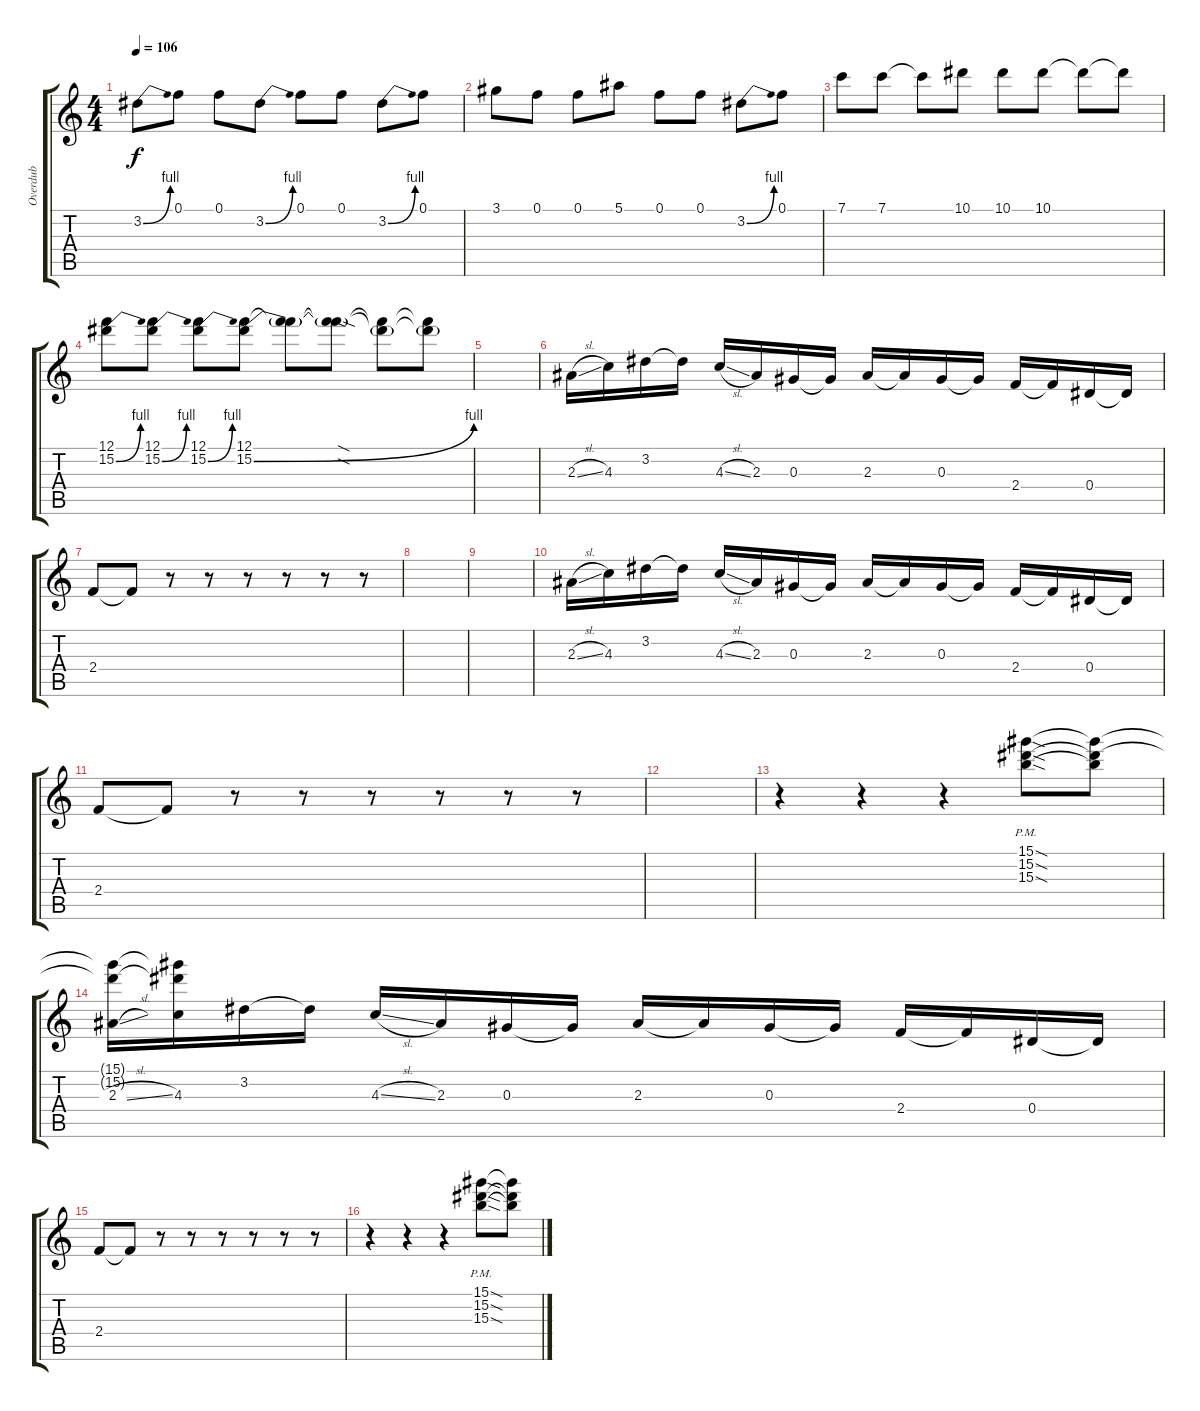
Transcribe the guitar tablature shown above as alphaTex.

\track ("Overdub" "Overdub") {instrument distortionguitar}
\staff {score tabs}
\tuning (F4 C4 Ab3 Eb3 Bb2 F2) {hide}
\ts (4 4)
\tempo 106
\clef g2
\ks c
3.2{be (bend 0 0 60 4)}.8{dy f} 0.1.8 0.1.8 3.2{be (bend 0 0 60 4)}.8 0.1.8 0.1.8 3.2{be (bend 0 0 60 4)}.8 0.1.8 |
3.1.8 0.1.8 0.1.8 5.1.8 0.1.8 0.1.8 3.2{be (bend 0 0 60 4)}.8 0.1.8 |
7.1.8 7.1.8 7.1{t}.8 10.1.8 10.1.8 10.1.8 10.1{t}.8 10.1{t}.8 |
(12.1 15.2{be (bend 0 0 60 4)}).8 (12.1 15.2{be (bend 0 0 60 4)}).8 (12.1 15.2{be (bend 0 0 60 4)}).8 (12.1 15.2{be (bend 0 0 60 4)}).8 (12.1{t} 15.2{t}).8 (12.1{sod t} 15.2{sod t}).8 (12.1{t} 15.2{t}).8 (12.1{t} 15.2{t}).8 |
|
2.3{sl}.16{instrument overdrivenguitar} 4.3.16 3.2.16 3.2{t}.16 4.3{sl}.16 2.3.16 0.3.16 0.3{t}.16 2.3.16 2.3{t}.16 0.3.16 0.3{t}.16 2.4.16 2.4{t}.16 0.4.16 0.4{t}.16 |
2.4.8 2.4{t}.8 r.8 r.8 r.8 r.8 r.8 r.8 |
|
|
2.3{sl}.16{instrument overdrivenguitar} 4.3.16 3.2.16 3.2{t}.16 4.3{sl}.16 2.3.16 0.3.16 0.3{t}.16 2.3.16 2.3{t}.16 0.3.16 0.3{t}.16 2.4.16 2.4{t}.16 0.4.16 0.4{t}.16 |
2.4.8 2.4{t}.8 r.8 r.8 r.8 r.8 r.8 r.8 |
|
r.4 r.4 r.4 (15.1{sod pm} 15.2{sod pm} 15.3{sod pm}).8 (15.1{t} 15.2{t} 15.3{t}).8 |
(15.1{t} 15.2{t} 2.3{sl}).16{instrument overdrivenguitar} (15.1{t} 15.2{t} 4.3).16 3.2.16 3.2{t}.16 4.3{sl}.16 2.3.16 0.3.16 0.3{t}.16 2.3.16 2.3{t}.16 0.3.16 0.3{t}.16 2.4.16 2.4{t}.16 0.4.16 0.4{t}.16 |
2.4.8 2.4{t}.8 r.8 r.8 r.8 r.8 r.8 r.8 |
r.4 r.4 r.4 (15.1{sod pm} 15.2{sod pm} 15.3{sod pm}).8 (15.1{t} 15.2{t} 15.3{t}).8
